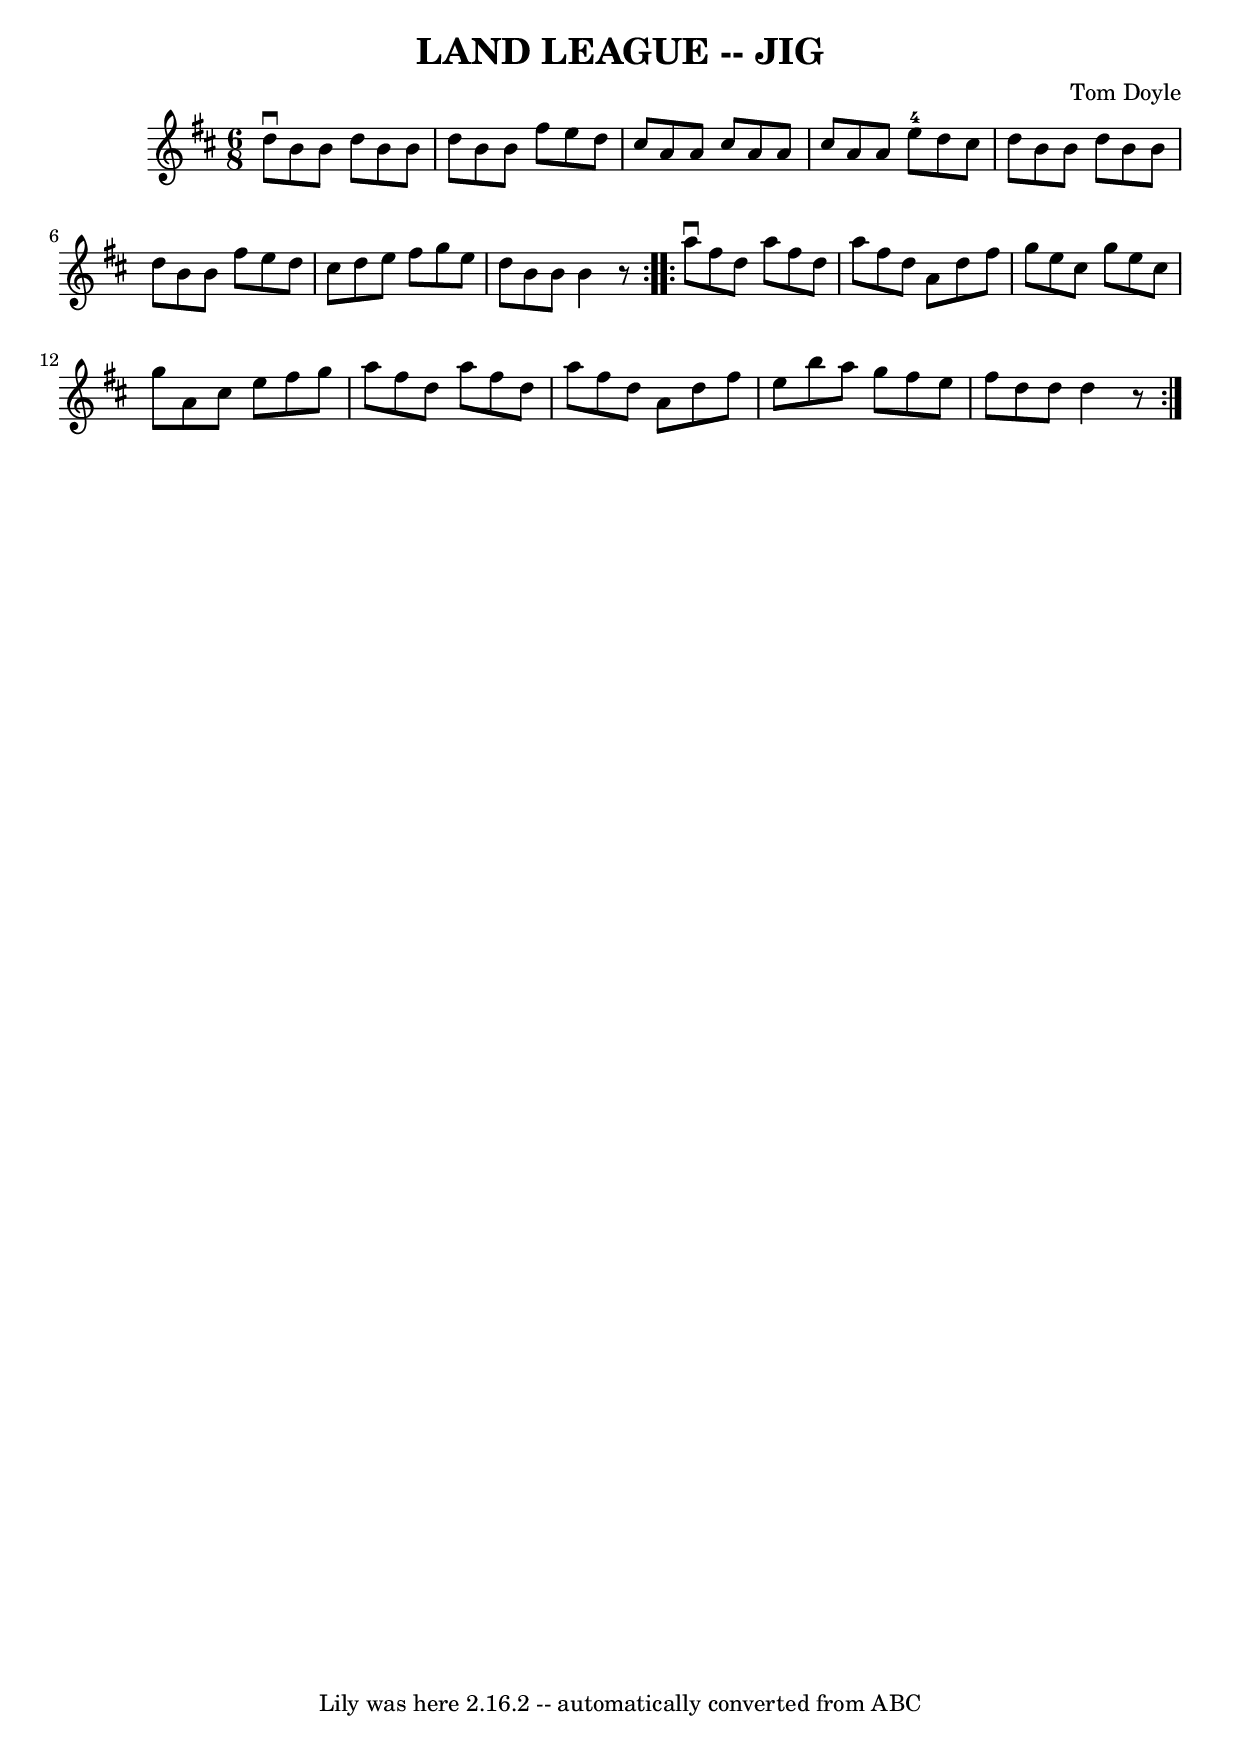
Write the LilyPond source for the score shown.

\version "2.16.2"
\include "Mammoth.ily"
\header {
  %% book = "Ryan's Mammoth Collection of Fiddle Tunes"
  composer = "Tom Doyle"
  crossRefNumber = "1"
  footnotes = ""
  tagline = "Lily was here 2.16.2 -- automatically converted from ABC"
  title = "LAND LEAGUE -- JIG"

}
voicedefault =  {



  \repeat volta 2 {

    \time 6/8 
    \key d \major
 d''8^\downbow b'8 b'8 d''8 b'8 b'8    
    |
    d''8 b'8 b'8 fis''8 e''8 d''8    |
    cis''8    
    a'8 a'8 cis''8 a'8 a'8    |
    cis''8 a'8 a'8 e''8 
    -4 d''8 cis''8        |
    d''8 b'8 b'8 d''8 b'8    
    b'8    |
    d''8 b'8 b'8 fis''8 e''8 d''8    |
    
    cis''8 d''8 e''8 fis''8 g''8 e''8    |
    d''8 b'8    
    b'8 b'4    r8   
  }     
  \repeat volta 2 {
    a''8^\downbow fis''8 d''8    
    a''8 fis''8 d''8    |
    a''8 fis''8 d''8 a'8 d''8    
    fis''8    |
    g''8 e''8 cis''8 g''8 e''8 cis''8    
    |
    g''8 a'8 cis''8 e''8 fis''8 g''8        |
    
    a''8 fis''8 d''8 a''8 fis''8 d''8    |
    a''8 fis''8   
    d''8 a'8 d''8 fis''8    |
    e''8 b''8 a''8 g''8    
    fis''8 e''8    |
    fis''8 d''8 d''8 d''4    r8   
  }   

}

\score{
  <<

    \context Staff="default"
    {
      \voicedefault 
      
    }

  >>
  \layout {
    
  }
  \midi {
  }

}
